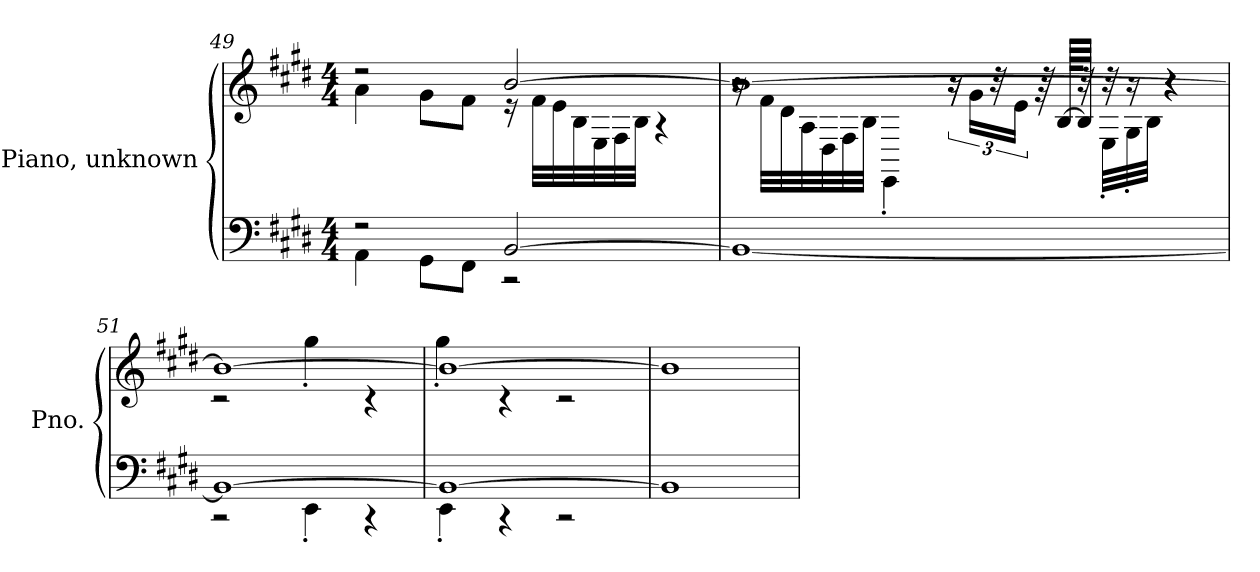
**kern	**kern
*part1	*part1
*staff2	*staff1
*I"Piano, unknown	*
*I'Pno.	*
*clefF4	*clefG2
*k[f#c#g#d#]	*k[f#c#g#d#]
*M4/4	*M4/4
=49	=49
*^	*^
2r	4AA\	2r	4a\
.	8GG#\L	.	8g#\L
.	8FF#\J	.	8f#\J
[2BB/	2r	[2b/	16r
.	.	.	32f#\LLL
.	.	.	32e\
.	.	.	32B\
.	.	.	32E\
.	.	.	32F#\
.	.	.	32B\JJJ
.	.	.	4r
*v	*v	*	*
=50	=50	=50
*	*	*^
1BB_	1b_	16r	2r
.	.	32f#\LLL	.
.	.	32d#\	.
.	.	32A\	.
.	.	32D#\	.
.	.	32F#\	.
.	.	32B\JJJ	.
.	.	4EE'\	.
.	.	24r	16r
.	.	24g#\LL	.
.	.	.	32r
.	.	24e\JJ	.
.	.	.	64r
.	.	.	[64B/KLLL
.	.	32r	32B/JJJ]
.	.	32E'\LLL	32r
.	.	32G#'\	16r
.	.	32B\JJJ	.
.	.	4r	4r
*	*	*v	*v
!!LO:LB:g=z
=51	=51	=51
*^	*	*
1BB_	2r	1b_	2r
.	4EE'\	.	4gg#'\
.	4r	.	4r
=52	=52	=52	=52
1BB_	4EE'\	1b_	4gg#'\
.	4r	.	4r
.	2r	.	2r
*v	*v	*	*
*	*v	*v
=53	=53
1BB]	1b]
=	=
*-	*-
